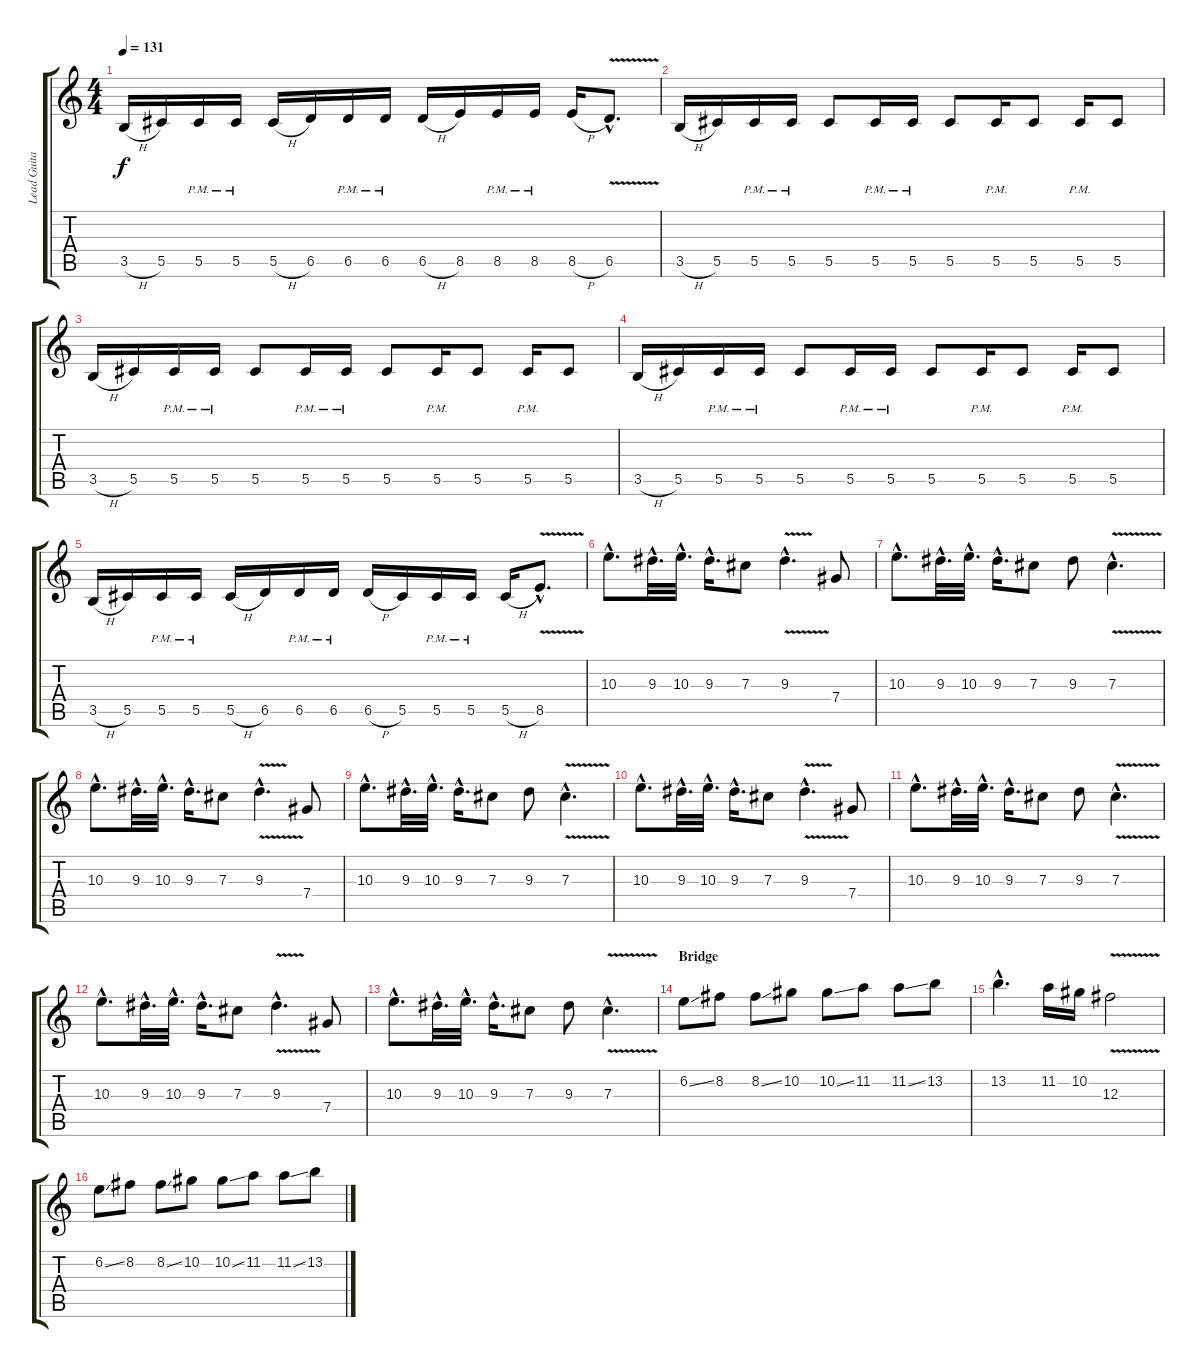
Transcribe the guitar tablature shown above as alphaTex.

\track ("Lead Guitar II" "Lead Guita") {instrument overdrivenguitar}
\staff {score tabs}
\tuning (Eb4 Bb3 Gb3 Db3 Ab2 Eb2) {hide}
\ts (4 4)
\tempo 131
\clef g2
\ks c
3.5{h}.16{dy f} 5.5.16 5.5{pm}.16 5.5{pm}.16 5.5{h}.16 6.5.16 6.5{pm}.16 6.5{pm}.16 6.5{h}.16 8.5.16 8.5{pm}.16 8.5{pm}.16 8.5{h}.16 6.5{v hac}.8{d} |
3.5{h}.16 5.5.16 5.5{pm}.16 5.5{pm}.16 5.5.8 5.5{pm}.16 5.5{pm}.16 5.5.8 5.5{pm}.16 5.5.8 5.5{pm}.16 5.5.8 |
3.5{h}.16 5.5.16 5.5{pm}.16 5.5{pm}.16 5.5.8 5.5{pm}.16 5.5{pm}.16 5.5.8 5.5{pm}.16 5.5.8 5.5{pm}.16 5.5.8 |
3.5{h}.16 5.5.16 5.5{pm}.16 5.5{pm}.16 5.5.8 5.5{pm}.16 5.5{pm}.16 5.5.8 5.5{pm}.16 5.5.8 5.5{pm}.16 5.5.8 |
3.5{h}.16 5.5.16 5.5{pm}.16 5.5{pm}.16 5.5{h}.16 6.5.16 6.5{pm}.16 6.5{pm}.16 6.5{h}.16 5.5.16 5.5{pm}.16 5.5{pm}.16 5.5{h}.16 8.5{v hac}.8{d} |
\section ("" "")
10.3{hac}.8{d} 9.3{hac}.32{d} 10.3{hac}.32{d} 9.3{hac}.16{d} 7.3.8 9.3{v hac}.4{d} 7.4.8 |
10.3{hac}.8{d} 9.3{hac}.32{d} 10.3{hac}.32{d} 9.3{hac}.16{d} 7.3.8 9.3.8 7.3{v hac}.4{d} |
10.3{hac}.8{d} 9.3{hac}.32{d} 10.3{hac}.32{d} 9.3{hac}.16{d} 7.3.8 9.3{v hac}.4{d} 7.4.8 |
10.3{hac}.8{d} 9.3{hac}.32{d} 10.3{hac}.32{d} 9.3{hac}.16{d} 7.3.8 9.3.8 7.3{v hac}.4{d} |
10.3{hac}.8{d} 9.3{hac}.32{d} 10.3{hac}.32{d} 9.3{hac}.16{d} 7.3.8 9.3{v hac}.4{d} 7.4.8 |
10.3{hac}.8{d} 9.3{hac}.32{d} 10.3{hac}.32{d} 9.3{hac}.16{d} 7.3.8 9.3.8 7.3{v hac}.4{d} |
10.3{hac}.8{d} 9.3{hac}.32{d} 10.3{hac}.32{d} 9.3{hac}.16{d} 7.3.8 9.3{v hac}.4{d} 7.4.8 |
10.3{hac}.8{d} 9.3{hac}.32{d} 10.3{hac}.32{d} 9.3{hac}.16{d} 7.3.8 9.3.8 7.3{v hac}.4{d} |
\section ("" "Bridge")
6.2{ss}.8 8.2.8 8.2{ss}.8 10.2.8 10.2{ss}.8 11.2.8 11.2{ss}.8 13.2.8 |
13.2{hac}.4{d} 11.2.16 10.2.16 12.3{v}.2 |
6.2{ss}.8 8.2.8 8.2{ss}.8 10.2.8 10.2{ss}.8 11.2.8 11.2{ss}.8 13.2.8
